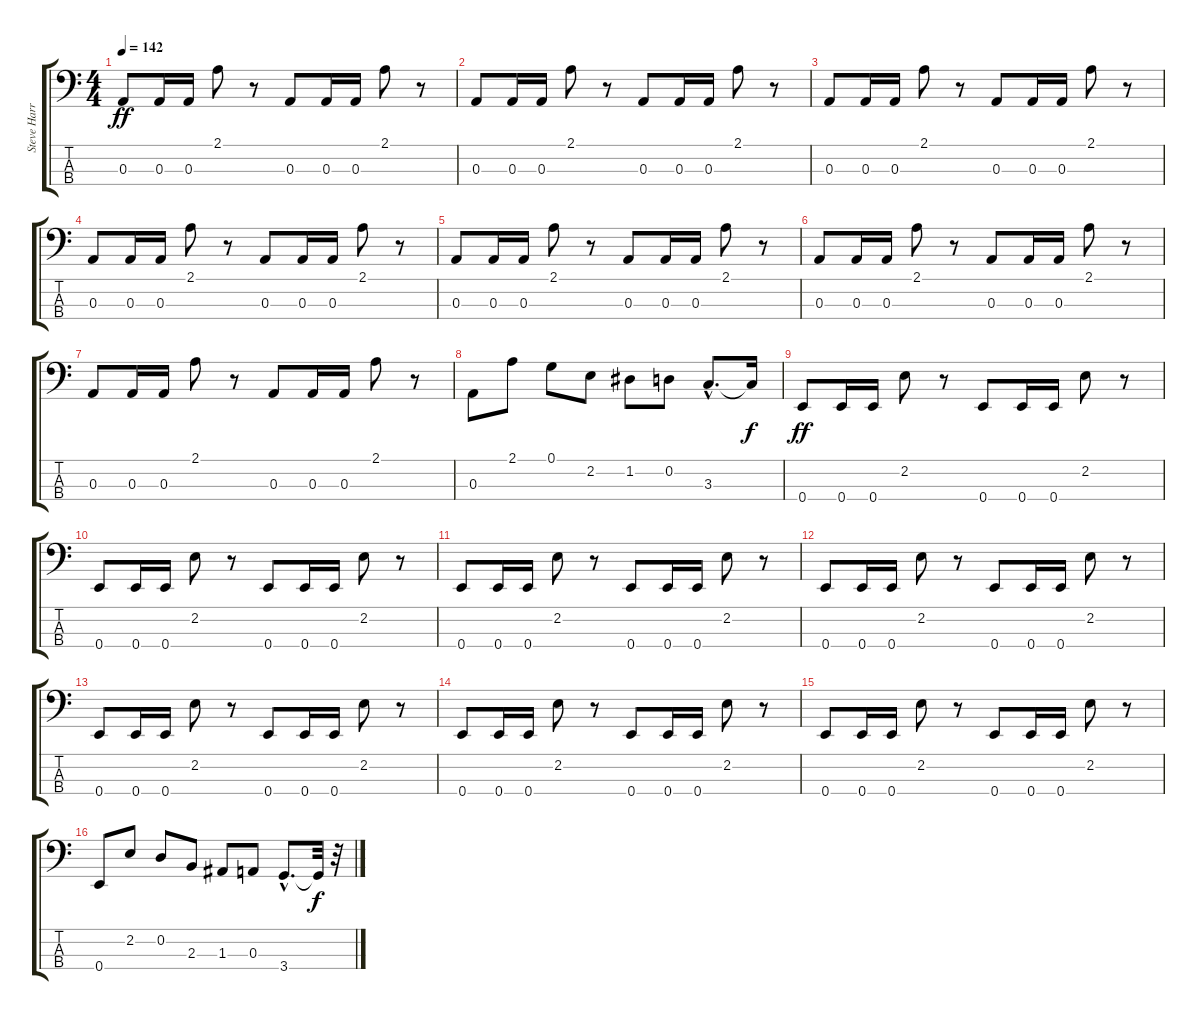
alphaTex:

\track ("Steve Harris" "Steve Harr") {instrument electricbassfinger}
\staff {score tabs}
\tuning (G2 D2 A1 E1) {hide}
\ts (4 4)
\tempo 142
\clef f4
\ks c
0.3.8{dy ff} 0.3.16 0.3.16 2.1.8 r.8 0.3.8 0.3.16 0.3.16 2.1.8 r.8 |
0.3.8 0.3.16 0.3.16 2.1.8 r.8 0.3.8 0.3.16 0.3.16 2.1.8 r.8 |
0.3.8 0.3.16 0.3.16 2.1.8 r.8 0.3.8 0.3.16 0.3.16 2.1.8 r.8 |
0.3.8 0.3.16 0.3.16 2.1.8 r.8 0.3.8 0.3.16 0.3.16 2.1.8 r.8 |
0.3.8 0.3.16 0.3.16 2.1.8 r.8 0.3.8 0.3.16 0.3.16 2.1.8 r.8 |
0.3.8 0.3.16 0.3.16 2.1.8 r.8 0.3.8 0.3.16 0.3.16 2.1.8 r.8 |
0.3.8 0.3.16 0.3.16 2.1.8 r.8 0.3.8 0.3.16 0.3.16 2.1.8 r.8 |
0.3.8 2.1.8 0.1.8 2.2.8 1.2.8 0.2.8 3.3{hac}.8{d} 3.3{t}.16{dy f} |
0.4.8{dy ff} 0.4.16 0.4.16 2.2.8 r.8 0.4.8 0.4.16 0.4.16 2.2.8 r.8 |
0.4.8 0.4.16 0.4.16 2.2.8 r.8 0.4.8 0.4.16 0.4.16 2.2.8 r.8 |
0.4.8 0.4.16 0.4.16 2.2.8 r.8 0.4.8 0.4.16 0.4.16 2.2.8 r.8 |
0.4.8 0.4.16 0.4.16 2.2.8 r.8 0.4.8 0.4.16 0.4.16 2.2.8 r.8 |
0.4.8 0.4.16 0.4.16 2.2.8 r.8 0.4.8 0.4.16 0.4.16 2.2.8 r.8 |
0.4.8 0.4.16 0.4.16 2.2.8 r.8 0.4.8 0.4.16 0.4.16 2.2.8 r.8 |
0.4.8 0.4.16 0.4.16 2.2.8 r.8 0.4.8 0.4.16 0.4.16 2.2.8 r.8 |
0.4.8 2.2.8 0.2.8 2.3.8 1.3.8 0.3.8 3.4{hac}.8{d} 3.4{t}.32{dy f} r.32
